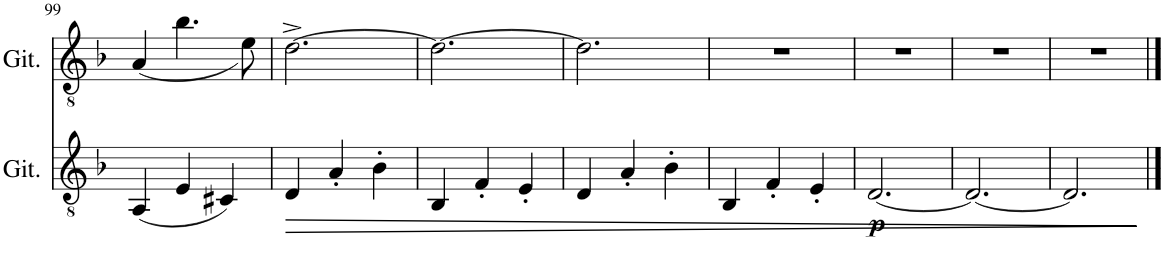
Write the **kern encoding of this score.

**kern	**dynam	**kern
*part2	*part2	*part1
*staff2	*staff2	*staff1
*I"Klassisk gitarr	*	*I"Klassisk gitarr
*I'Git.	*	*I'Git.
!!LO:PB:g=z
*clefGv2	*	*clefGv2
*k[b-]	*	*k[b-]
*M3/4	*	*M3/4
=99	=99	=99
(4AA/	.	(<4A/
4E/	.	4.b-\
4C#X/)	.	.
.	.	8e\)
=100	=100	=100
!	!LO:HP:b	!
4D/	>	[2.d^\
4A'/	.	.
4B-'\	.	.
=101	=101	=101
4BB-/	.	2.d\_
4F'/	.	.
4E'/	.	.
=102	=102	=102
4D/	.	2.d\]
4A'/	.	.
4B-'\	.	.
=103	=103	=103
4BB-/	.	2.r
4F'/	.	.
4E'/	.	.
=104	=104	=104
!	!LO:DY:b	!
[2.D/	p	2.r
=105	=105	=105
2.D/_	.	2.r
=106	=106	=106
2.D/]	.	2.r
.	]	.
==	==	==
*-	*-	*-
